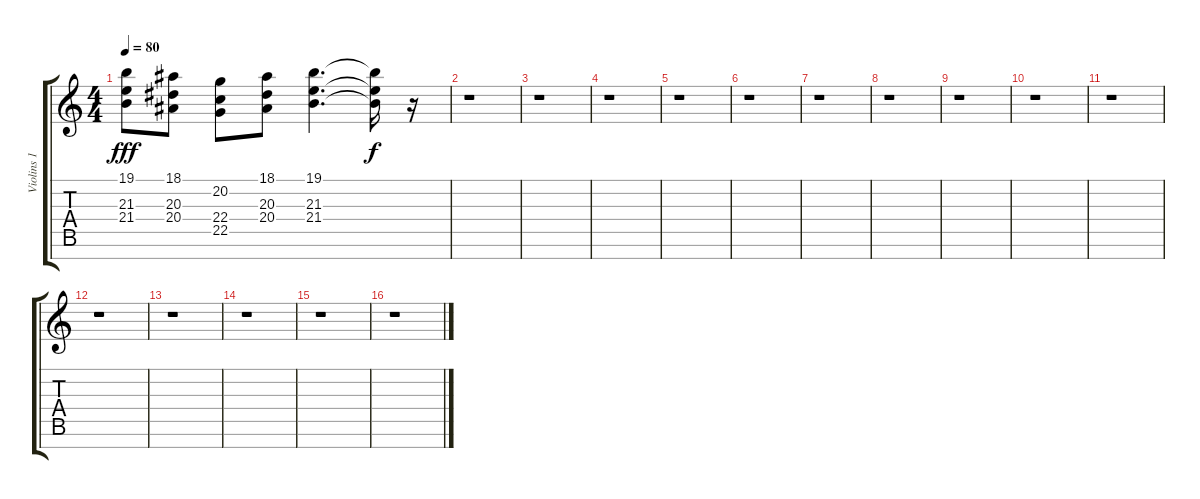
\track ("Violins 1" "Violins 1") {instrument stringensemble1}
\staff {score tabs}
\tuning (E4 B3 G3 D3 A2 E2 B1) {hide}
\ts (4 4)
\tempo 80
\clef g2
\ks c
(19.1 21.3 21.4).8{dy fff} (18.1 20.3 20.4).8 (20.2 22.4 22.5).8 (18.1 20.3 20.4).8 (19.1 21.3 21.4).4{d} (19.1{t} 21.3{t} 21.4{t}).16{dy f} r.16 |
r.1 |
r.1 |
r.1 |
r.1 |
r.1 |
r.1 |
r.1 |
r.1 |
r.1 |
r.1 |
r.1 |
r.1 |
r.1 |
r.1 |
r.1
